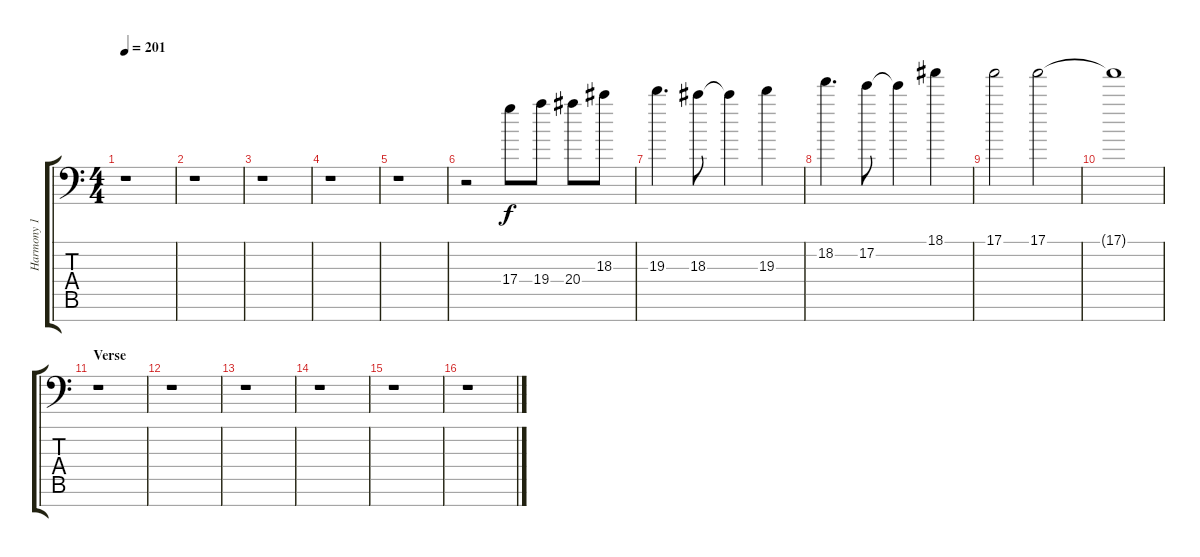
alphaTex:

\track ("Harmony 1" "Harmony 1") {instrument overdrivenguitar}
\staff {score tabs}
\tuning (E4 B3 G3 D3 A2 E2 A1) {hide}
\ts (4 4)
\tempo 201
\clef f4
\ks aminor
r.1{dy f} |
r.1 |
r.1 |
r.1 |
r.1 |
r.2 17.4.8 19.4.8 20.4.8 18.3.8 |
19.3.4{d} 18.3.8 18.3{t}.4 19.3.4 |
18.2.4{d} 17.2.8 17.2{t}.4 18.1.4 |
17.1.2 17.1.2 |
17.1{t}.1 |
\section ("" "Verse")
r.1 |
r.1 |
r.1 |
r.1 |
r.1 |
r.1
